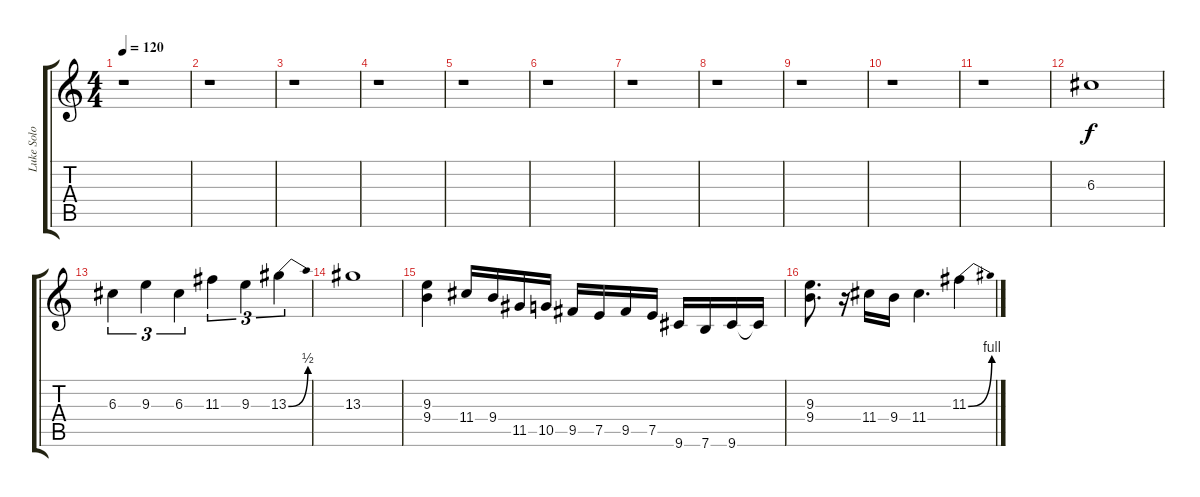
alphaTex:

\track ("Luke Solo" "Luke Solo") {instrument overdrivenguitar}
\staff {score tabs}
\tuning (E4 B3 G3 D3 A2 E2) {hide}
\ts (4 4)
\tempo 120
\clef g2
\ks c
r.1{dy f} |
r.1 |
r.1 |
r.1 |
r.1 |
r.1 |
r.1 |
r.1 |
r.1 |
r.1 |
r.1 |
6.3.1 |
6.3.4{tu (3 2)} 9.3.4{tu (3 2)} 6.3.4{tu (3 2)} 11.3.4{tu (3 2)} 9.3.4{tu (3 2)} 13.3{be (bend 0 0 60 2)}.4{tu (3 2)} |
13.3.1 |
(9.3 9.4).4 11.4.16 9.4.16 11.5.16 10.5.16 9.5.16 7.5.16 9.5.16 7.5.16 9.6.16 7.6.16 9.6.16 9.6{t}.16 |
(9.3 9.4).8{d} r.16 11.4.16 9.4.16 11.4.4{d} 11.3{be (bend 0 0 60 4)}.4
